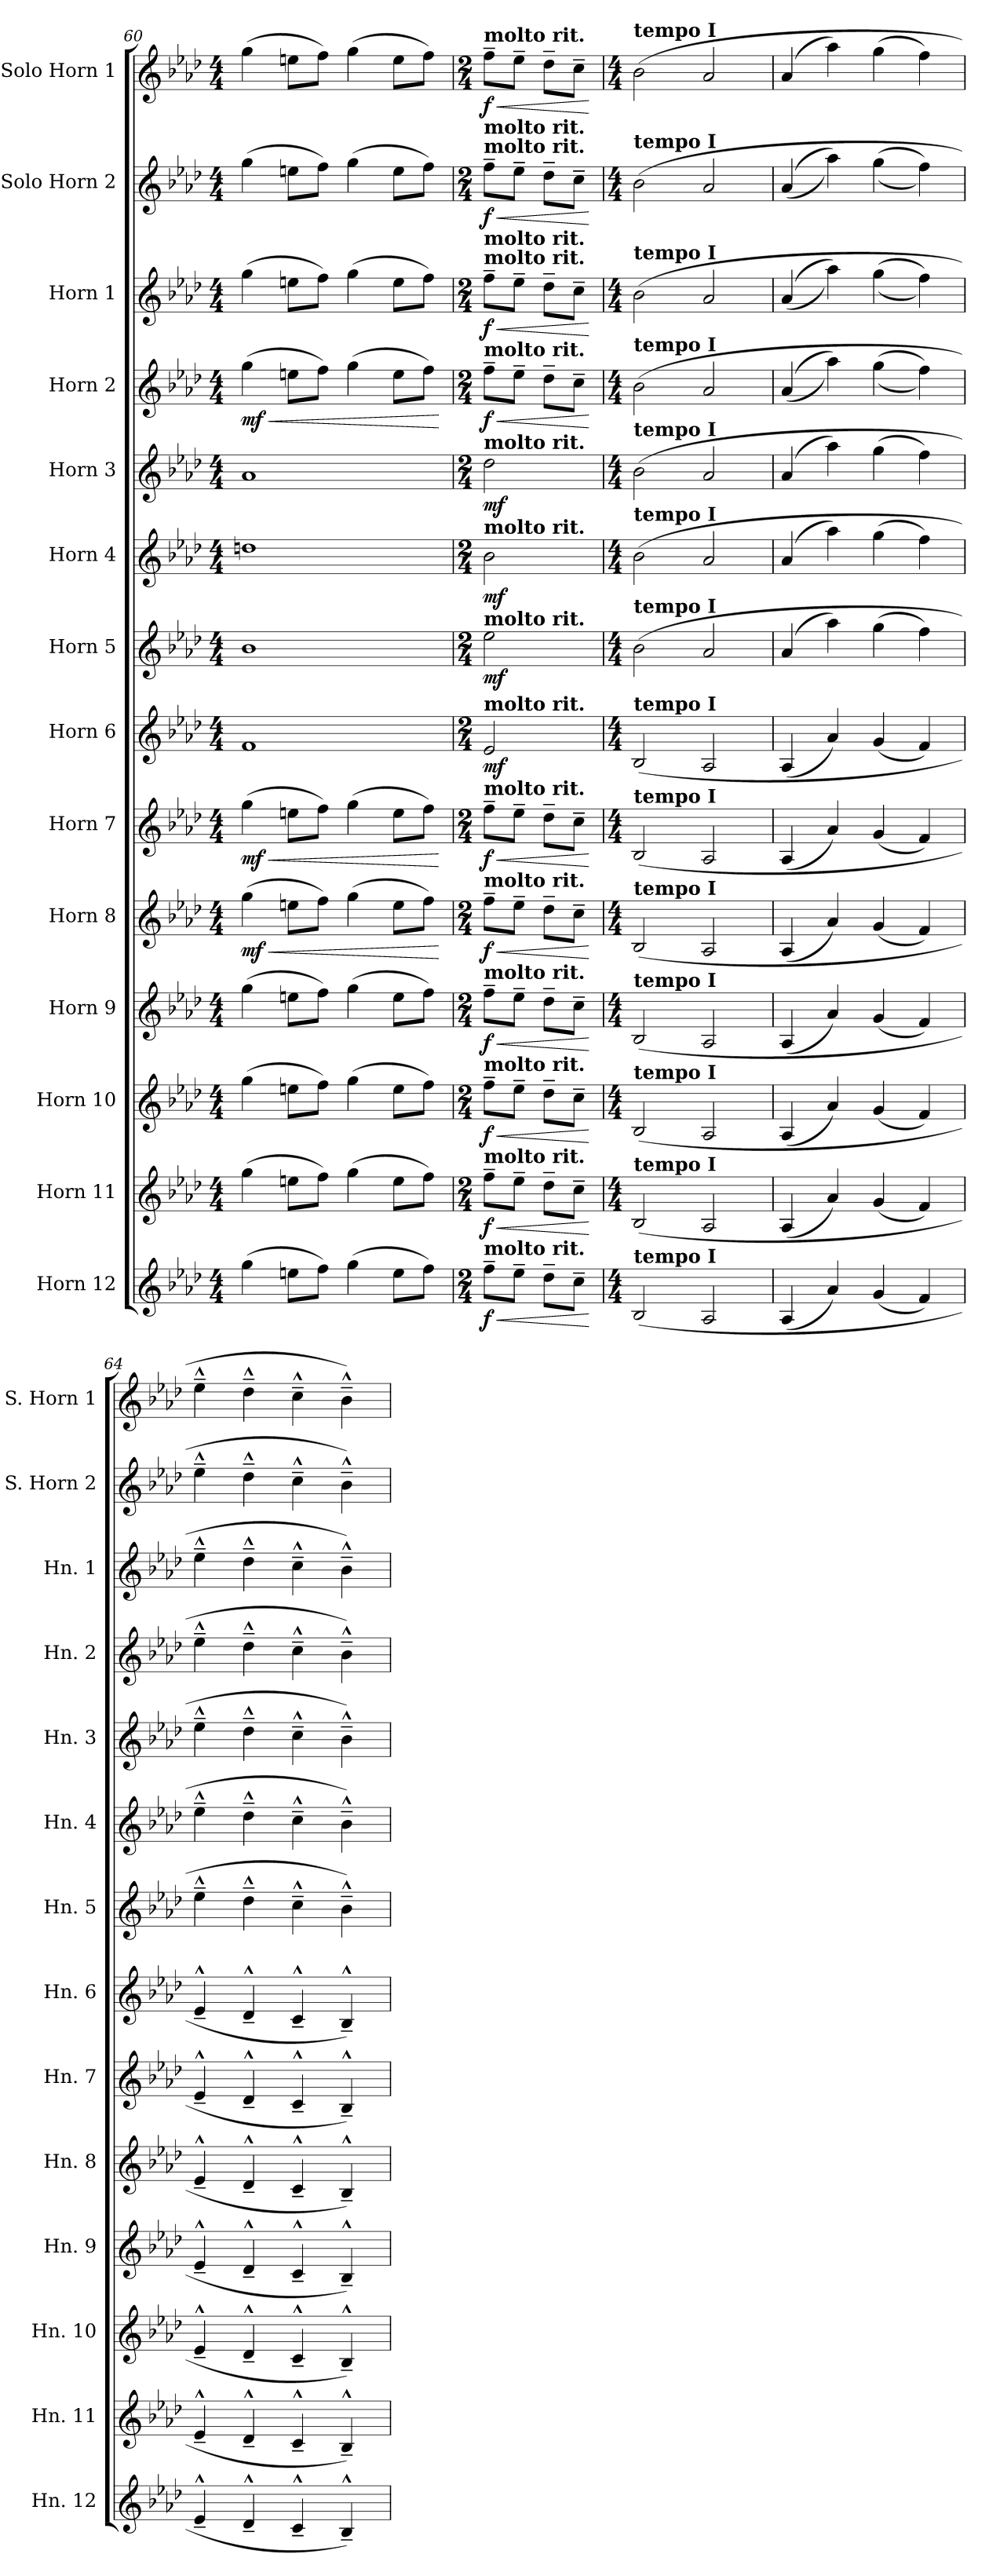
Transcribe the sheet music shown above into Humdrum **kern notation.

**kern	**dynam	**kern	**dynam	**kern	**dynam	**kern	**dynam	**kern	**dynam	**kern	**dynam	**kern	**dynam	**kern	**dynam	**kern	**dynam	**kern	**dynam	**kern	**dynam	**kern	**dynam	**kern	**dynam	**kern	**dynam
*part14	*part14	*part13	*part13	*part12	*part12	*part11	*part11	*part10	*part10	*part9	*part9	*part8	*part8	*part7	*part7	*part6	*part6	*part5	*part5	*part4	*part4	*part3	*part3	*part2	*part2	*part1	*part1
*staff14	*staff14	*staff13	*staff13	*staff12	*staff12	*staff11	*staff11	*staff10	*staff10	*staff9	*staff9	*staff8	*staff8	*staff7	*staff7	*staff6	*staff6	*staff5	*staff5	*staff4	*staff4	*staff3	*staff3	*staff2	*staff2	*staff1	*staff1
*I"Horn 12	*	*I"Horn 11	*	*I"Horn 10	*	*I"Horn 9	*	*I"Horn 8	*	*I"Horn 7	*	*I"Horn 6	*	*I"Horn 5	*	*I"Horn 4	*	*I"Horn 3	*	*I"Horn 2	*	*I"Horn 1	*	*I"Solo Horn 2	*	*I"Solo Horn 1	*
*I'Hn. 12	*	*I'Hn. 11	*	*I'Hn. 10	*	*I'Hn. 9	*	*I'Hn. 8	*	*I'Hn. 7	*	*I'Hn. 6	*	*I'Hn. 5	*	*I'Hn. 4	*	*I'Hn. 3	*	*I'Hn. 2	*	*I'Hn. 1	*	*I'S. Horn 2	*	*I'S. Horn 1	*
*clefG2	*	*clefG2	*	*clefG2	*	*clefG2	*	*clefG2	*	*clefG2	*	*clefG2	*	*clefG2	*	*clefG2	*	*clefG2	*	*clefG2	*	*clefG2	*	*clefG2	*	*clefG2	*
*ITrd4c7	*	*ITrd4c7	*	*ITrd4c7	*	*ITrd4c7	*	*ITrd4c7	*	*ITrd4c7	*	*ITrd4c7	*	*ITrd4c7	*	*ITrd4c7	*	*ITrd4c7	*	*ITrd4c7	*	*ITrd4c7	*	*ITrd4c7	*	*ITrd4c7	*
*k[b-e-a-d-g-]	*	*k[b-e-a-d-g-]	*	*k[b-e-a-d-g-]	*	*k[b-e-a-d-g-]	*	*k[b-e-a-d-g-]	*	*k[b-e-a-d-g-]	*	*k[b-e-a-d-g-]	*	*k[b-e-a-d-g-]	*	*k[b-e-a-d-g-]	*	*k[b-e-a-d-g-]	*	*k[b-e-a-d-g-]	*	*k[b-e-a-d-g-]	*	*k[b-e-a-d-g-]	*	*k[b-e-a-d-g-]	*
*M4/4	*	*M4/4	*	*M4/4	*	*M4/4	*	*M4/4	*	*M4/4	*	*M4/4	*	*M4/4	*	*M4/4	*	*M4/4	*	*M4/4	*	*M4/4	*	*M4/4	*	*M4/4	*
=60	=60	=60	=60	=60	=60	=60	=60	=60	=60	=60	=60	=60	=60	=60	=60	=60	=60	=60	=60	=60	=60	=60	=60	=60	=60	=60	=60
!	!	!	!	!	!	!	!	!	!LO:HP:b	!	!LO:HP:b	!	!	!	!	!	!	!	!	!	!LO:HP:b	!	!	!	!	!	!
!	!	!	!	!	!	!	!	!	!LO:DY:n=1:b	!	!LO:DY:n=1:b	!	!	!	!	!	!	!	!	!	!LO:DY:n=1:b	!	!	!	!	!	!
(4cc\	.	(4cc\	.	(4cc\	.	(4cc\	.	(4cc\	< mf	(4cc\	< mf	1B-	.	1e-	.	1gn	.	1d-	.	(4cc\	< mf	(4cc\	.	(4cc\	.	(4cc\	.
8an\L	.	8an\L	.	8an\L	.	8an\L	.	8an\L	.	8an\L	.	.	.	.	.	.	.	.	.	8an\L	.	8an\L	.	8an\L	.	8an\L	.
8b-\J)	.	8b-\J)	.	8b-\J)	.	8b-\J)	.	8b-\J)	.	8b-\J)	.	.	.	.	.	.	.	.	.	8b-\J)	.	8b-\J)	.	8b-\J)	.	8b-\J)	.
(4cc\	.	(4cc\	.	(4cc\	.	(4cc\	.	(4cc\	.	(4cc\	.	.	.	.	.	.	.	.	.	(4cc\	.	(4cc\	.	(4cc\	.	(4cc\	.
8a\L	.	8a\L	.	8a\L	.	8a\L	.	8a\L	.	8a\L	.	.	.	.	.	.	.	.	.	8a\L	.	8a\L	.	8a\L	.	8a\L	.
8b-\J)	.	8b-\J)	.	8b-\J)	.	8b-\J)	.	8b-\J)	.	8b-\J)	.	.	.	.	.	.	.	.	.	8b-\J)	.	8b-\J)	.	8b-\J)	.	8b-\J)	.
.	.	.	.	.	.	.	.	.	[	.	[	.	.	.	.	.	.	.	.	.	[	.	.	.	.	.	.
=61	=61	=61	=61	=61	=61	=61	=61	=61	=61	=61	=61	=61	=61	=61	=61	=61	=61	=61	=61	=61	=61	=61	=61	=61	=61	=61	=61
*M2/4	*	*M2/4	*	*M2/4	*	*M2/4	*	*M2/4	*	*M2/4	*	*M2/4	*	*M2/4	*	*M2/4	*	*M2/4	*	*M2/4	*	*M2/4	*	*M2/4	*	*M2/4	*
!	!	!	!	!	!	!	!	!	!	!	!	!	!	!	!	!	!	!	!	!	!	!	!	!	!	!LO:TX:a:B:t=molto rit.	!
!	!	!	!	!	!	!	!	!	!	!	!	!	!	!	!	!	!	!	!	!	!	!	!	!LO:TX:a:B:t=molto rit.	!	!	!
!	!	!	!	!	!	!	!	!	!	!	!	!	!	!	!	!	!	!	!	!	!	!	!	!LO:TX:a:B:t=molto rit.	!	!	!
!	!	!	!	!	!	!	!	!	!	!	!	!	!	!	!	!	!	!	!	!	!	!LO:TX:a:B:t=molto rit.	!	!	!	!	!
!	!	!	!	!	!	!	!	!	!	!	!	!	!	!	!	!	!	!	!	!	!	!LO:TX:a:B:t=molto rit.	!	!	!	!	!
!	!	!	!	!	!	!	!	!	!	!	!	!	!	!	!	!	!	!	!	!LO:TX:a:B:t=molto rit.	!	!	!	!	!	!	!
!	!	!	!	!	!	!	!	!	!	!	!	!	!	!	!	!	!	!LO:TX:a:B:t=molto rit.	!	!	!	!	!	!	!	!	!
!	!	!	!	!	!	!	!	!	!	!	!	!	!	!	!	!LO:TX:a:B:t=molto rit.	!	!	!	!	!	!	!	!	!	!	!
!	!	!	!	!	!	!	!	!	!	!	!	!	!	!LO:TX:a:B:t=molto rit.	!	!	!	!	!	!	!	!	!	!	!	!	!
!	!	!	!	!	!	!	!	!	!	!	!	!LO:TX:a:B:t=molto rit.	!	!	!	!	!	!	!	!	!	!	!	!	!	!	!
!	!	!	!	!	!	!	!	!	!	!LO:TX:a:B:t=molto rit.	!	!	!	!	!	!	!	!	!	!	!	!	!	!	!	!	!
!	!	!	!	!	!	!	!	!LO:TX:a:B:t=molto rit.	!	!	!	!	!	!	!	!	!	!	!	!	!	!	!	!	!	!	!
!	!	!	!	!	!	!LO:TX:a:B:t=molto rit.	!	!	!	!	!	!	!	!	!	!	!	!	!	!	!	!	!	!	!	!	!
!	!	!	!	!LO:TX:a:B:t=molto rit.	!	!	!	!	!	!	!	!	!	!	!	!	!	!	!	!	!	!	!	!	!	!	!
!	!	!LO:TX:a:B:t=molto rit.	!	!	!	!	!	!	!	!	!	!	!	!	!	!	!	!	!	!	!	!	!	!	!	!	!
!LO:TX:a:B:t=molto rit.	!	!	!	!	!	!	!	!	!	!	!	!	!	!	!	!	!	!	!	!	!	!	!	!	!	!	!
!	!LO:HP:b	!	!LO:HP:b	!	!LO:HP:b	!	!LO:HP:b	!	!LO:HP:b	!	!LO:HP:b	!	!	!	!	!	!	!	!	!	!LO:HP:b	!	!LO:HP:b	!	!LO:HP:b	!	!LO:HP:b
!	!LO:DY:n=1:b	!	!LO:DY:n=1:b	!	!LO:DY:n=1:b	!	!LO:DY:n=1:b	!	!LO:DY:n=1:b	!	!LO:DY:n=1:b	!	!LO:DY:b	!	!LO:DY:b	!	!LO:DY:b	!	!LO:DY:b	!	!LO:DY:n=1:b	!	!LO:DY:n=1:b	!	!LO:DY:n=1:b	!	!LO:DY:n=1:b
8b-~\L	< f	8b-~\L	< f	8b-~\L	< f	8b-~\L	< f	8b-~\L	< f	8b-~\L	< f	2A-/	mf	2a-\	mf	2e-\	mf	2g-\	mf	8b-~\L	< f	8b-~\L	< f	8b-~\L	< f	8b-~\L	< f
8a-~\J	.	8a-~\J	.	8a-~\J	.	8a-~\J	.	8a-~\J	.	8a-~\J	.	.	.	.	.	.	.	.	.	8a-~\J	.	8a-~\J	.	8a-~\J	.	8a-~\J	.
8g-~\L	.	8g-~\L	.	8g-~\L	.	8g-~\L	.	8g-~\L	.	8g-~\L	.	.	.	.	.	.	.	.	.	8g-~\L	.	8g-~\L	.	8g-~\L	.	8g-~\L	.
8f~\J	.	8f~\J	.	8f~\J	.	8f~\J	.	8f~\J	.	8f~\J	.	.	.	.	.	.	.	.	.	8f~\J	.	8f~\J	.	8f~\J	.	8f~\J	.
.	[	.	[	.	[	.	[	.	[	.	[	.	.	.	.	.	.	.	.	.	[	.	[	.	[	.	[
!!LO:PB:g=z
=62	=62	=62	=62	=62	=62	=62	=62	=62	=62	=62	=62	=62	=62	=62	=62	=62	=62	=62	=62	=62	=62	=62	=62	=62	=62	=62	=62
*M4/4	*	*M4/4	*	*M4/4	*	*M4/4	*	*M4/4	*	*M4/4	*	*M4/4	*	*M4/4	*	*M4/4	*	*M4/4	*	*M4/4	*	*M4/4	*	*M4/4	*	*M4/4	*
!	!	!	!	!	!	!	!	!	!	!	!	!	!	!	!	!	!	!	!	!	!	!	!	!	!	!LO:TX:a:B:t=tempo I	!
!	!	!	!	!	!	!	!	!	!	!	!	!	!	!	!	!	!	!	!	!	!	!	!	!LO:TX:a:B:t=tempo I	!	!	!
!	!	!	!	!	!	!	!	!	!	!	!	!	!	!	!	!	!	!	!	!	!	!LO:TX:a:B:t=tempo I	!	!	!	!	!
!	!	!	!	!	!	!	!	!	!	!	!	!	!	!	!	!	!	!	!	!LO:TX:a:B:t=tempo I	!	!	!	!	!	!	!
!	!	!	!	!	!	!	!	!	!	!	!	!	!	!	!	!	!	!LO:TX:a:B:t=tempo I	!	!	!	!	!	!	!	!	!
!	!	!	!	!	!	!	!	!	!	!	!	!	!	!	!	!LO:TX:a:B:t=tempo I	!	!	!	!	!	!	!	!	!	!	!
!	!	!	!	!	!	!	!	!	!	!	!	!	!	!LO:TX:a:B:t=tempo I	!	!	!	!	!	!	!	!	!	!	!	!	!
!	!	!	!	!	!	!	!	!	!	!	!	!LO:TX:a:B:t=tempo I	!	!	!	!	!	!	!	!	!	!	!	!	!	!	!
!	!	!	!	!	!	!	!	!	!	!LO:TX:a:B:t=tempo I	!	!	!	!	!	!	!	!	!	!	!	!	!	!	!	!	!
!	!	!	!	!	!	!	!	!LO:TX:a:B:t=tempo I	!	!	!	!	!	!	!	!	!	!	!	!	!	!	!	!	!	!	!
!	!	!	!	!	!	!LO:TX:a:B:t=tempo I	!	!	!	!	!	!	!	!	!	!	!	!	!	!	!	!	!	!	!	!	!
!	!	!	!	!LO:TX:a:B:t=tempo I	!	!	!	!	!	!	!	!	!	!	!	!	!	!	!	!	!	!	!	!	!	!	!
!	!	!LO:TX:a:B:t=tempo I	!	!	!	!	!	!	!	!	!	!	!	!	!	!	!	!	!	!	!	!	!	!	!	!	!
!LO:TX:a:B:t=tempo I	!	!	!	!	!	!	!	!	!	!	!	!	!	!	!	!	!	!	!	!	!	!	!	!	!	!	!
(2E-/	.	(2E-/	.	(2E-/	.	(2E-/	.	(2E-/	.	(2E-/	.	(2E-/	.	(2e-\	.	(2e-\	.	(2e-\	.	(2e-\	.	(2e-\	.	(2e-\	.	(2e-\	.
2D-/	.	2D-/	.	2D-/	.	2D-/	.	2D-/	.	2D-/	.	2D-/	.	2d-/	.	2d-/	.	2d-/	.	2d-/	.	2d-/	.	2d-/	.	2d-/	.
=63	=63	=63	=63	=63	=63	=63	=63	=63	=63	=63	=63	=63	=63	=63	=63	=63	=63	=63	=63	=63	=63	=63	=63	=63	=63	=63	=63
(4D-/	.	(4D-/	.	(4D-/	.	(4D-/	.	(4D-/	.	(4D-/	.	(4D-/	.	(4d-/	.	(4d-/	.	(4d-/	.	((4d-/	.	((4d-/	.	((4d-/	.	(4d-/	.
4d-/)	.	4d-/)	.	4d-/)	.	4d-/)	.	4d-/)	.	4d-/)	.	4d-/)	.	4dd-\)	.	4dd-\)	.	4dd-\)	.	4dd-\))	.	4dd-\))	.	4dd-\))	.	4dd-\)	.
(4c/	.	(4c/	.	(4c/	.	(4c/	.	(4c/	.	(4c/	.	(4c/	.	(4cc\	.	(4cc\	.	(4cc\	.	((4cc\	.	((4cc\	.	((4cc\	.	(4cc\	.
4B-/)	.	4B-/)	.	4B-/)	.	4B-/)	.	4B-/)	.	4B-/)	.	4B-/)	.	4b-\)	.	4b-\)	.	4b-\)	.	4b-\))	.	4b-\))	.	4b-\))	.	4b-\)	.
=64	=64	=64	=64	=64	=64	=64	=64	=64	=64	=64	=64	=64	=64	=64	=64	=64	=64	=64	=64	=64	=64	=64	=64	=64	=64	=64	=64
4A-^^~/	.	4A-^^~/	.	4A-^^~/	.	4A-^^~/	.	4A-^^~/	.	4A-^^~/	.	4A-^^~/	.	4a-^^~\	.	4a-^^~\	.	4a-^^~\	.	4a-^^~\	.	4a-^^~\	.	4a-^^~\	.	4a-^^~\	.
4G-^^~/	.	4G-^^~/	.	4G-^^~/	.	4G-^^~/	.	4G-^^~/	.	4G-^^~/	.	4G-^^~/	.	4g-^^~\	.	4g-^^~\	.	4g-^^~\	.	4g-^^~\	.	4g-^^~\	.	4g-^^~\	.	4g-^^~\	.
4F^^~/	.	4F^^~/	.	4F^^~/	.	4F^^~/	.	4F^^~/	.	4F^^~/	.	4F^^~/	.	4f^^~\	.	4f^^~\	.	4f^^~\	.	4f^^~\	.	4f^^~\	.	4f^^~\	.	4f^^~\	.
4E-^^~/)	.	4E-^^~/)	.	4E-^^~/)	.	4E-^^~/)	.	4E-^^~/)	.	4E-^^~/)	.	4E-^^~/)	.	4e-^^~\)	.	4e-^^~\)	.	4e-^^~\)	.	4e-^^~\)	.	4e-^^~\)	.	4e-^^~\)	.	4e-^^~\)	.
=	=	=	=	=	=	=	=	=	=	=	=	=	=	=	=	=	=	=	=	=	=	=	=	=	=	=	=
*-	*-	*-	*-	*-	*-	*-	*-	*-	*-	*-	*-	*-	*-	*-	*-	*-	*-	*-	*-	*-	*-	*-	*-	*-	*-	*-	*-
